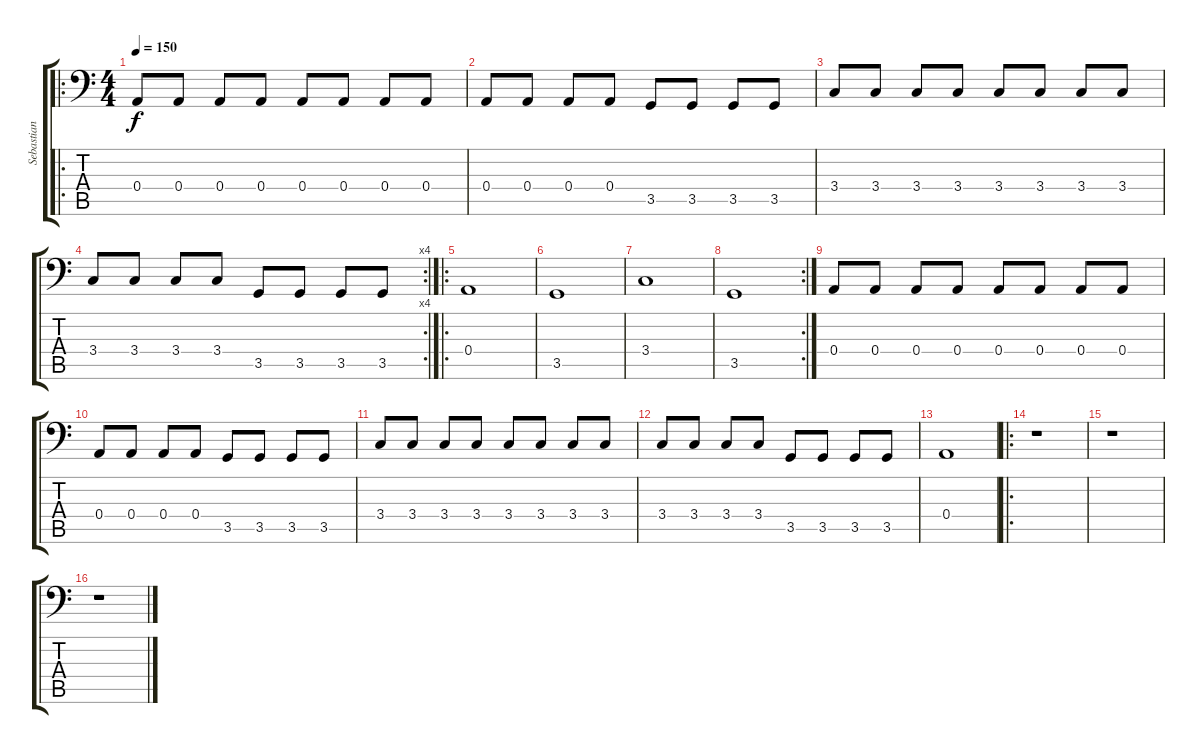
\track ("Sebastian Weichbrodt" "Sebastian ") {instrument electricbassfinger}
\staff {score tabs}
\tuning (C3 G2 D2 A1 E1 B0) {hide}
\ro
\ts (4 4)
\tempo 150
\clef f4
\ks c
0.4.8{dy f} 0.4.8 0.4.8 0.4.8 0.4.8 0.4.8 0.4.8 0.4.8 |
0.4.8 0.4.8 0.4.8 0.4.8 3.5.8 3.5.8 3.5.8 3.5.8 |
3.4.8 3.4.8 3.4.8 3.4.8 3.4.8 3.4.8 3.4.8 3.4.8 |
\rc 4
3.4.8 3.4.8 3.4.8 3.4.8 3.5.8 3.5.8 3.5.8 3.5.8 |
\ro
0.4.1 |
3.5.1 |
3.4.1 |
\rc 2
3.5.1 |
0.4.8 0.4.8 0.4.8 0.4.8 0.4.8 0.4.8 0.4.8 0.4.8 |
0.4.8 0.4.8 0.4.8 0.4.8 3.5.8 3.5.8 3.5.8 3.5.8 |
3.4.8 3.4.8 3.4.8 3.4.8 3.4.8 3.4.8 3.4.8 3.4.8 |
3.4.8 3.4.8 3.4.8 3.4.8 3.5.8 3.5.8 3.5.8 3.5.8 |
0.4.1 |
\ro
r.1 |
r.1 |
r.1
